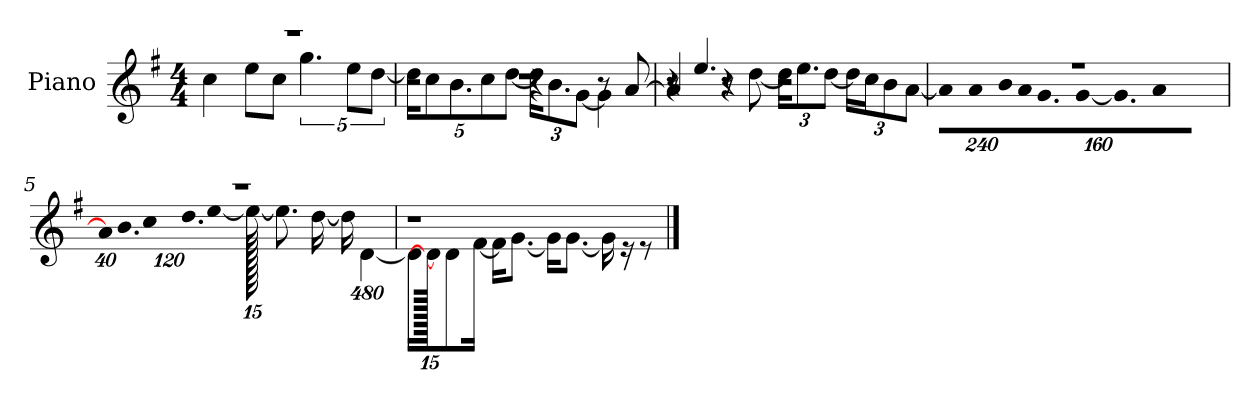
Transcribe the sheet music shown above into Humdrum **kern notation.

**kern
*part1
*staff1
*I"Piano
*I'P-no
*clefG2
*k[f#]
*M4/4
*MM90
=1
*^
1r	4cc\
.	8ee\L
.	8cc\J
.	5.gg\
.	10ee\L
.	[10dd\J
=2	=2
*	*Xbrackettup
*	*^
1r	20dd\KL]	2r
.	10cc\	.
.	10.b\	.
.	10cc\	.
.	[10dd\J	.
.	24dd\KL]	4r
.	12.b\	.
.	[12g\J	.
.	4g\]	8r
.	.	[8a/
=3	=3	=3
8r	4r	4a/]
4.ee/	.	.
.	8r	4r
.	[8dd\	.
2r	24dd\KL]	2r
.	12.ee\	.
.	[12dd\J	.
.	24dd\LL]	.
.	24cc\J	.
.	12b\	.
.	[12a\J	.
*	*v	*v
!!LO:LB:g=z
=4	=4
!	!LO:N:vis=8
1r	960%137a\L]
!	!LO:N:vis=8
.	960%137a\
!	!LO:N:vis=16
.	1920%137b\L
!	!LO:N:vis=16
.	1920%137a\J
!	!LO:N:vis=8.
.	640%137g\
!	!LO:N:vis=16
.	[1920%137g\K
!	!LO:N:vis=8.
.	640%137g\]
!	!LO:N:vis=16
.	[1920%137a\Jk
.	960ryy
=5	=5
!	!LO:N:vis=32
1r	640%23a\KLL]
!	!LO:N:vis=16.
.	960%103b\J
!	!LO:N:vis=8
.	960%137cc\
!	!LO:N:vis=16.
.	960%103dd\L
.	[384%41ee\J
.	1920ee\_
.	8.ee\L]
.	[16dd\Jk
.	16dd\KL]
.	[1920%359d\
=6	=6
1r	16d\KL]
.	1920d\_
.	8d\
.	[16f#\Jk
.	16f#\KL]
.	[8.g\J
.	16g\KL]
.	[8.g\J
.	16g\]
.	16r
.	8r
1920ryy	.
*v	*v
==
*-
